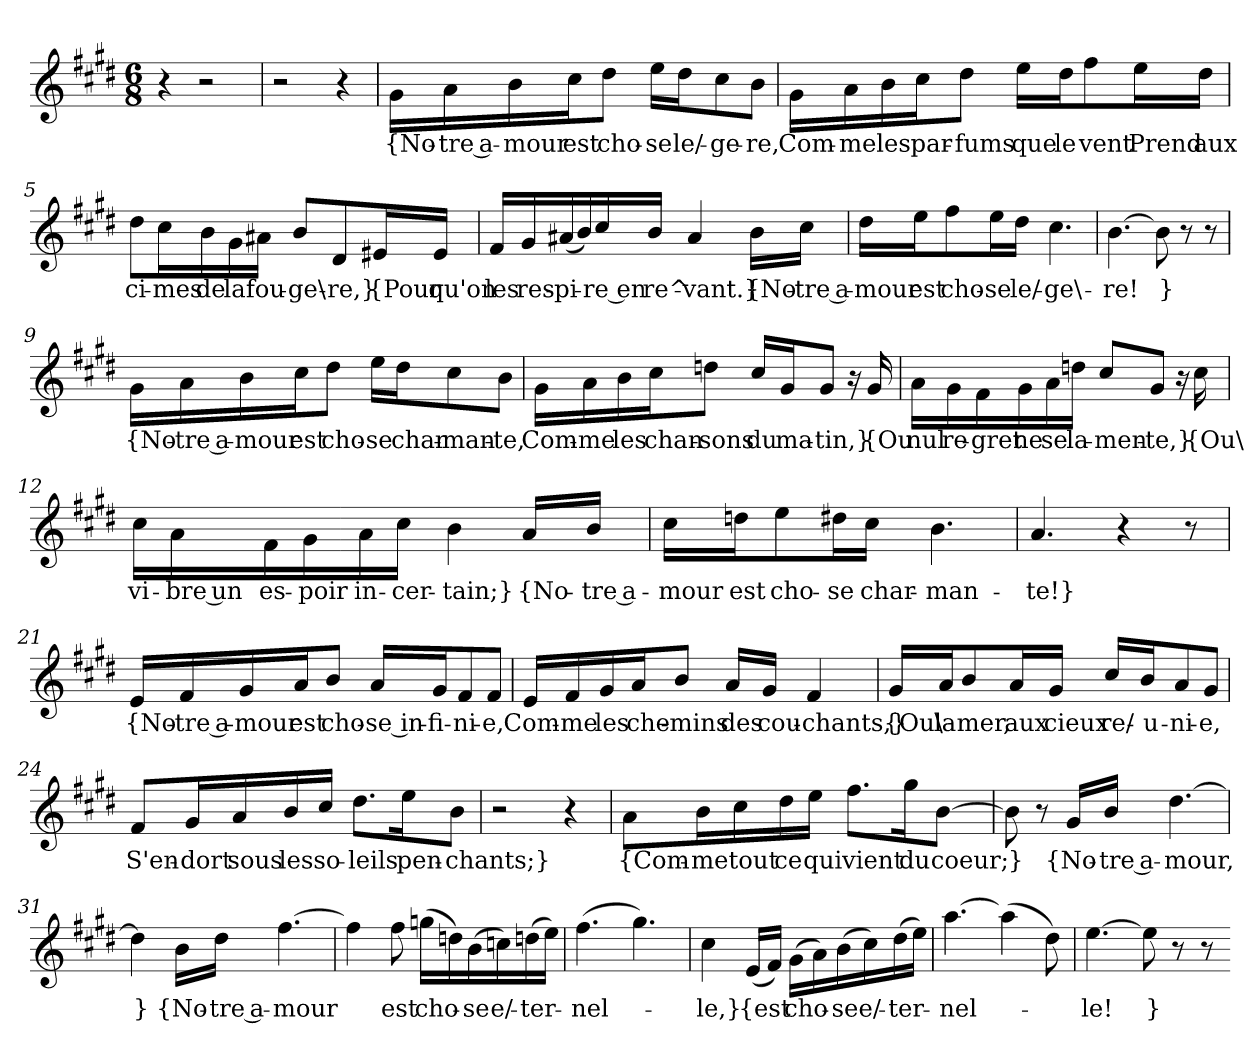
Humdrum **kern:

**kern	**text
*part1	*part1
*staff1	*staff1
*clefG2	*
*k[f#c#g#d#]	*
*M6/8	*
*MM63	*
=1	=1
4r	.
2r	.
=2	=2
2r	.
4r	.
=3	=3
16g#\LL	{No-
16a\	-tre a-
16b\	-mour
16cc#\J	est
8dd#\J	cho-
16ee\LL	-se
16dd#\J	le/-
8cc#\	-ge-
8b\J	-re,
=4	=4
16g#\LL	Com-
16a\	-me
16b\	les
16cc#\J	par-
8dd#\J	-fums
16ee\LL	que
16dd#\J	le
8ff#\	vent
16ee\L	Prend
16dd#\JJ	aux
=5	=5
8dd#\L	ci-
16cc#\L	-mes
16b\	de
16g#\	la
16a#X\JJ	fou-
8b/L	-ge\-
8d#/	-re,}
16e#X/L	{Pour
16e#/JJ	qu'on
=6	=6
16f#/LL	les
16g#/	res-
(16a#X/	-pi-
16b/)	.
16cc#/	-re en
16b/JJ	re^-
4a#	-vant.}
16b\LL	{No-
16cc#\JJ	-tre a-
=7	=7
16dd#\LL	-mour
16ee\J	est
8ff#\	cho-
16ee\L	-se
16dd#\JJ	le/-
4.cc#	-ge\-
=8	=8
[4.b	-re!
8b]	}
8r	.
8r	.
=9	=9
16g#\LL	{No-
16a\	-tre a-
16b\	-mour
16cc#\J	est
8dd#\J	cho-
16ee\LL	-se
16dd#\J	char-
8cc#\	-man-
8b\J	-te,
=10	=10
16g#\LL	Com-
16a\	-me
16b\	les
16cc#\J	chan-
8ddn\J	-sons
16cc#/LL	du
16g#/J	ma-
8g#/J	-tin,}
16r	.
16g#	{Ou
=11	=11
16a\LL	nul
16g#\	re-
16f#\	-gret
16g#\	ne
16a\	se
16ddn\JJ	la-
8cc#/L	-men-
8g#/J	-te,}
16r	.
16cc#	{Ou\
=12	=12
16cc#\LL	vi-
16a\	-bre un
16f#\	es-
16g#\	-poir
16a\	in-
16cc#\JJ	-cer-
4b	-tain;}
16a/LL	{No-
16b/JJ	-tre a-
=13	=13
16cc#\LL	-mour
16ddn\J	est
8ee\	cho-
16dd#X\L	-se
16cc#\JJ	char-
4.b	-man-
=14	=14
4.a	-te!}
4r	.
8r	.
=21	=21
16e/LL	{No-
16f#/	-tre a-
16g#/	-mour
16a/J	est
8b/J	cho-
16a/LL	-se in-
16g#/J	-fi-
8f#/	-ni-
8f#/J	-e,
=22	=22
16e/LL	Com-
16f#/	-me
16g#/	les
16a/J	che-
8b/J	-mins
16a/LL	des
16g#/JJ	cou-
4f#	-chants,}
=23	=23
16g#/LL	{Ou\
16a/J	la
8b/	mer,
16a/L	aux
16g#/JJ	cieux
16cc#/LL	re/-
16b/J	-u-
8a/	-ni-
8g#/J	e,
=24	=24
8f#/L	S'en-
16g#/L	-dort
16a/	sous
16b/	les
16cc#/JJ	so-
8.dd#\L	-leils
16ee\K	pen-
8b\J	-chants;}
=25	=25
2r	.
4r	.
=29	=29
8a\L	{Com-
16b\L	-me
16cc#\	tout
16dd#\	ce
16ee\JJ	qui
8.ff#\L	vient
16gg#\K	du
[8b\J	coeur;
=30	=30
8b]	}
8r	.
16g#/LL	{No-
16b/JJ	-tre a-
[4.dd#	-mour,
=31	=31
4dd#]	}
16b\LL	{No-
16dd#\JJ	-tre a-
[4.ff#	-mour
=32	=32
4ff#]	.
8ff#	est
(16ggn\LL	cho-
16ddn\)	.
(16b\	-se
16ccn\)	e/-
(16ddn\	-ter-
16ee\JJ)	.
=33	=33
(4.ff#	-nel-
4.gg#)	.
=34	=34
4cc#	-le,}
(16e/LL	{est
16f#/JJ)	.
(16g#\LL	cho-
16a\)	.
(16b\	-se
16cc#\)	e/-
(16dd#\	-ter-
16ee\JJ)	.
=35	=35
[4.aa	-nel-
(4aa]	.
8dd#)	.
=36	=36
[4.ee	-le!
8ee]	}
8r	.
8r	.
=-	=-
*-	*-
